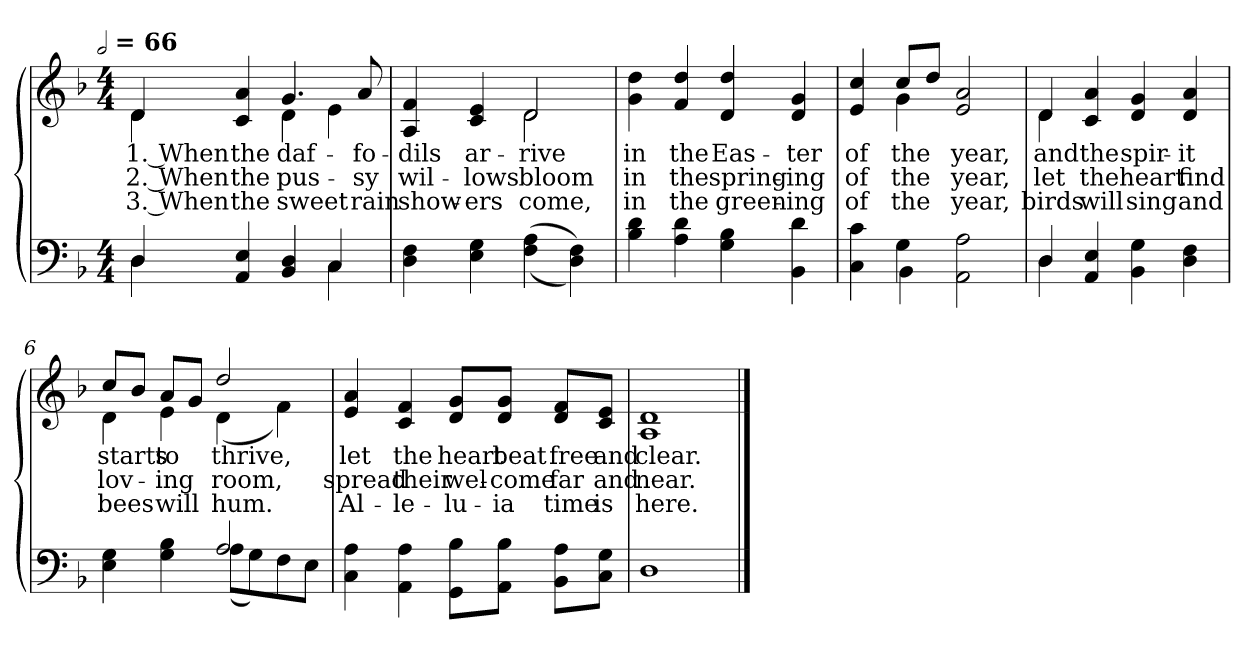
**kern	**kern	**text	**text	**text
*part1	*part1	*part1	*part1	*part1
*staff2	*staff1	*staff1	*staff1	*staff1
*clefF4	*clefG2	*	*	*
*k[b-]	*k[b-]	*	*	*
!!LO:TX:omd:t=[half] = 66
*M4/4	*M4/4	*	*	*
*MM132	*MM132	*	*	*
=1	=1	=1	=1	=1
*^	*^	*	*	*
4D/	4D\	4d/	4d\	1. When	2. When	3. When
4AA/ 4E/	4ryy	4c/ 4a/	4ryy	the	the	the
4BB-/ 4D/	4ryy	4.g/	4d\	daf-	pus-	sweet
4C/	4C\	.	4e\	.	.	.
.	.	8a/	.	-fo-	-sy	rain
*v	*v	*	*	*	*	*
=2	=2	=2	=2	=2	=2
4D\ 4F\	4A/ 4f/	2ryy	-dils	wil-	show-
4E\ 4G\	4c/ 4e/	.	ar-	-lows	-ers
(<(4F\ 4A\	2d/	2d\	-rive	bloom	come,
4D\ 4F\))	.	.	.	.	.
*	*v	*v	*	*	*
!!LO:LB:g=z
=3	=3	=3	=3	=3
4B-\ 4d\	4g\ 4dd\	in	in	in
4A 4d	4f/ 4dd/	the	the	the
4G\ 4B-\	4d/ 4dd/	Eas-	spring-	green-
4BB-\ 4d\	4d/ 4g/	-ter	-ing	-ing
=4	=4	=4	=4	=4
*^	*^	*	*	*
4C\ 4c\	4ryy	4e/ 4cc/	4ryy	of	of	of
4G\	4BB-\	8ccL	4g\	the	the	the
.	.	8ddJ	.	.	.	.
2AA\ 2A\	2ryy	2e/ 2a/	2ryy	year,	year,	year,
=5	=5	=5	=5	=5	=5	=5
4D/	4D\	4d/	4d\	and	let	birds
4AA/ 4E/	4ryy	4c/ 4a/	4ryy	the	the	will
4BB-\ 4G\	2ryy	4d/ 4g/	2ryy	spir-	heart	sing
4D\ 4F\	.	4d/ 4a/	.	-it	find	and
!!LO:LB:g=z	!!
=6	=6	=6	=6	=6	=6	=6
4E\ 4G\	2ryy	8ccL	4d\	starts	lov-	bees
.	.	8b-J	.	.	.	.
4G\ 4B-\	.	8aL	4e\	to	-ing	will
.	.	8gJ	.	.	.	.
2A	(8AL	2dd/	(4d\	thrive,	room,	hum.
.	8G)	.	.	.	.	.
.	8F	.	4f)	.	.	.
.	8EJ	.	.	.	.	.
*v	*v	*	*	*	*	*
*	*v	*v	*	*	*
=7	=7	=7	=7	=7
4C\ 4A\	4e/ 4a/	let	spread	Al-
4AA\ 4A\	4c/ 4f/	the	their	-le-
8GG 8B-L	8d 8gL	heart	wel-	-lu-
8AA 8B-J	8d 8gJ	beat	-come	-ia
8BB- 8AL	8d 8fL	free	far	time
8C 8GJ	8c 8eJ	and	and	is
=8	=8	=8	=8	=8
*	*^	*	*	*
1D	1d	1A	clear.	near.	here.
*	*v	*v	*	*	*
==	==	==	==	==
*-	*-	*-	*-	*-
